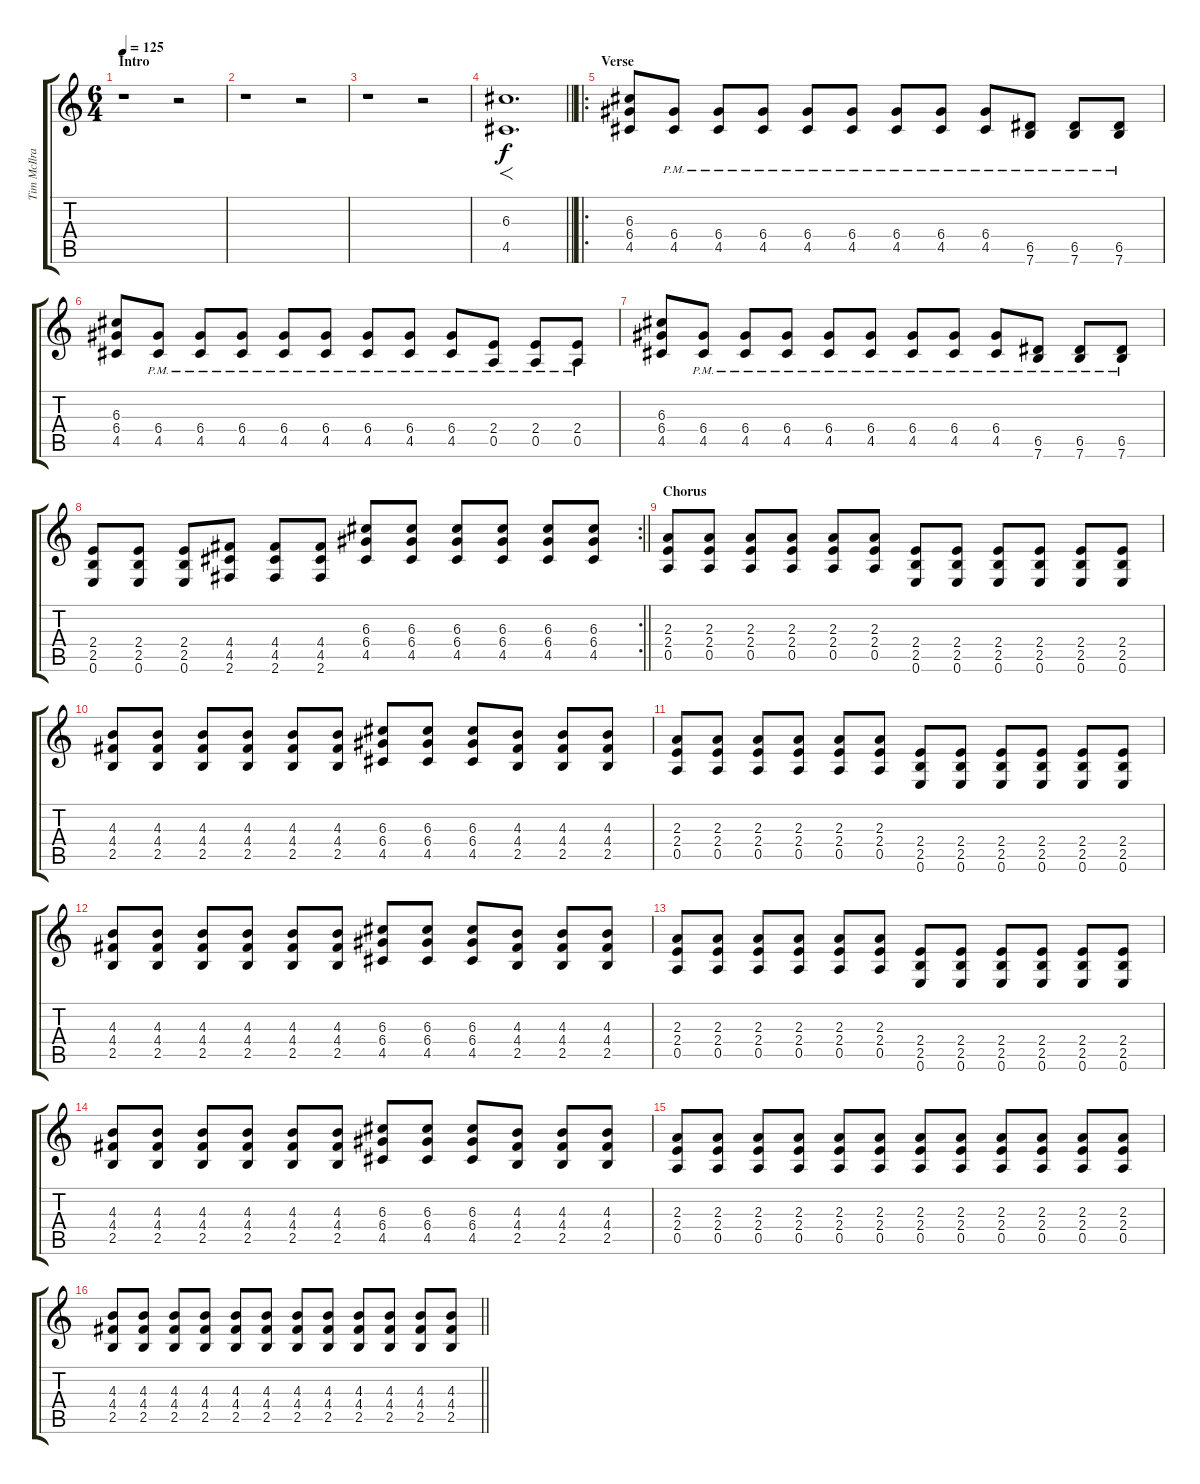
\track ("Tim McIlrath" "Tim McIlra") {instrument overdrivenguitar}
\staff {score tabs}
\tuning (E4 B3 G3 D3 A2 E2) {hide}
\ts (6 4)
\section ("" "Intro")
\tempo 125
\clef g2
\ks c
r.1{dy f instrument overdrivenguitar} r.2 |
r.1 r.2 |
r.1 r.2 |
\barLineRight lightlight
(6.3 4.5).1{f d} |
\ro
\section ("" "Verse")
(6.3 6.4 4.5).8 (6.4{pm} 4.5{pm}).8 (6.4{pm} 4.5{pm}).8 (6.4{pm} 4.5{pm}).8 (6.4{pm} 4.5{pm}).8 (6.4{pm} 4.5{pm}).8 (6.4{pm} 4.5{pm}).8 (6.4{pm} 4.5{pm}).8 (6.4{pm} 4.5{pm}).8 (6.5{pm} 7.6{pm}).8 (6.5{pm} 7.6{pm}).8 (6.5{pm} 7.6{pm}).8 |
(6.3 6.4 4.5).8 (6.4{pm} 4.5{pm}).8 (6.4{pm} 4.5{pm}).8 (6.4{pm} 4.5{pm}).8 (6.4{pm} 4.5{pm}).8 (6.4{pm} 4.5{pm}).8 (6.4{pm} 4.5{pm}).8 (6.4{pm} 4.5{pm}).8 (6.4{pm} 4.5{pm}).8 (2.4{pm} 0.5{pm}).8 (2.4{pm} 0.5{pm}).8 (2.4{pm} 0.5{pm}).8 |
(6.3 6.4 4.5).8 (6.4 4.5{pm}).8 (6.4{pm} 4.5{pm}).8 (6.4{pm} 4.5{pm}).8 (6.4{pm} 4.5{pm}).8 (6.4{pm} 4.5{pm}).8 (6.4{pm} 4.5{pm}).8 (6.4{pm} 4.5{pm}).8 (6.4{pm} 4.5{pm}).8 (6.5{pm} 7.6{pm}).8 (6.5{pm} 7.6{pm}).8 (6.5{pm} 7.6{pm}).8 |
\rc 2
\barLineRight lightlight
(2.4 2.5 0.6).8 (2.4 2.5 0.6).8 (2.4 2.5 0.6).8 (4.4 4.5 2.6).8 (4.4 4.5 2.6).8 (4.4 4.5 2.6).8 (6.3 6.4 4.5).8 (6.3 6.4 4.5).8 (6.3 6.4 4.5).8 (6.3 6.4 4.5).8 (6.3 6.4 4.5).8 (6.3 6.4 4.5).8 |
\section ("" "Chorus")
(2.3 2.4 0.5).8 (2.3 2.4 0.5).8 (2.3 2.4 0.5).8 (2.3 2.4 0.5).8 (2.3 2.4 0.5).8 (2.3 2.4 0.5).8 (2.4 2.5 0.6).8 (2.4 2.5 0.6).8 (2.4 2.5 0.6).8 (2.4 2.5 0.6).8 (2.4 2.5 0.6).8 (2.4 2.5 0.6).8 |
(4.3 4.4 2.5).8 (4.3 4.4 2.5).8 (4.3 4.4 2.5).8 (4.3 4.4 2.5).8 (4.3 4.4 2.5).8 (4.3 4.4 2.5).8 (6.3 6.4 4.5).8 (6.3 6.4 4.5).8 (6.3 6.4 4.5).8 (4.3 4.4 2.5).8 (4.3 4.4 2.5).8 (4.3 4.4 2.5).8 |
(2.3 2.4 0.5).8 (2.3 2.4 0.5).8 (2.3 2.4 0.5).8 (2.3 2.4 0.5).8 (2.3 2.4 0.5).8 (2.3 2.4 0.5).8 (2.4 2.5 0.6).8 (2.4 2.5 0.6).8 (2.4 2.5 0.6).8 (2.4 2.5 0.6).8 (2.4 2.5 0.6).8 (2.4 2.5 0.6).8 |
(4.3 4.4 2.5).8 (4.3 4.4 2.5).8 (4.3 4.4 2.5).8 (4.3 4.4 2.5).8 (4.3 4.4 2.5).8 (4.3 4.4 2.5).8 (6.3 6.4 4.5).8 (6.3 6.4 4.5).8 (6.3 6.4 4.5).8 (4.3 4.4 2.5).8 (4.3 4.4 2.5).8 (4.3 4.4 2.5).8 |
(2.3 2.4 0.5).8 (2.3 2.4 0.5).8 (2.3 2.4 0.5).8 (2.3 2.4 0.5).8 (2.3 2.4 0.5).8 (2.3 2.4 0.5).8 (2.4 2.5 0.6).8 (2.4 2.5 0.6).8 (2.4 2.5 0.6).8 (2.4 2.5 0.6).8 (2.4 2.5 0.6).8 (2.4 2.5 0.6).8 |
(4.3 4.4 2.5).8 (4.3 4.4 2.5).8 (4.3 4.4 2.5).8 (4.3 4.4 2.5).8 (4.3 4.4 2.5).8 (4.3 4.4 2.5).8 (6.3 6.4 4.5).8 (6.3 6.4 4.5).8 (6.3 6.4 4.5).8 (4.3 4.4 2.5).8 (4.3 4.4 2.5).8 (4.3 4.4 2.5).8 |
(2.3 2.4 0.5).8 (2.3 2.4 0.5).8 (2.3 2.4 0.5).8 (2.3 2.4 0.5).8 (2.3 2.4 0.5).8 (2.3 2.4 0.5).8 (2.3 2.4 0.5).8 (2.3 2.4 0.5).8 (2.3 2.4 0.5).8 (2.3 2.4 0.5).8 (2.3 2.4 0.5).8 (2.3 2.4 0.5).8 |
\barLineRight lightlight
(4.3 4.4 2.5).8 (4.3 4.4 2.5).8 (4.3 4.4 2.5).8 (4.3 4.4 2.5).8 (4.3 4.4 2.5).8 (4.3 4.4 2.5).8 (4.3 4.4 2.5).8 (4.3 4.4 2.5).8 (4.3 4.4 2.5).8 (4.3 4.4 2.5).8 (4.3 4.4 2.5).8 (4.3 4.4 2.5).8
